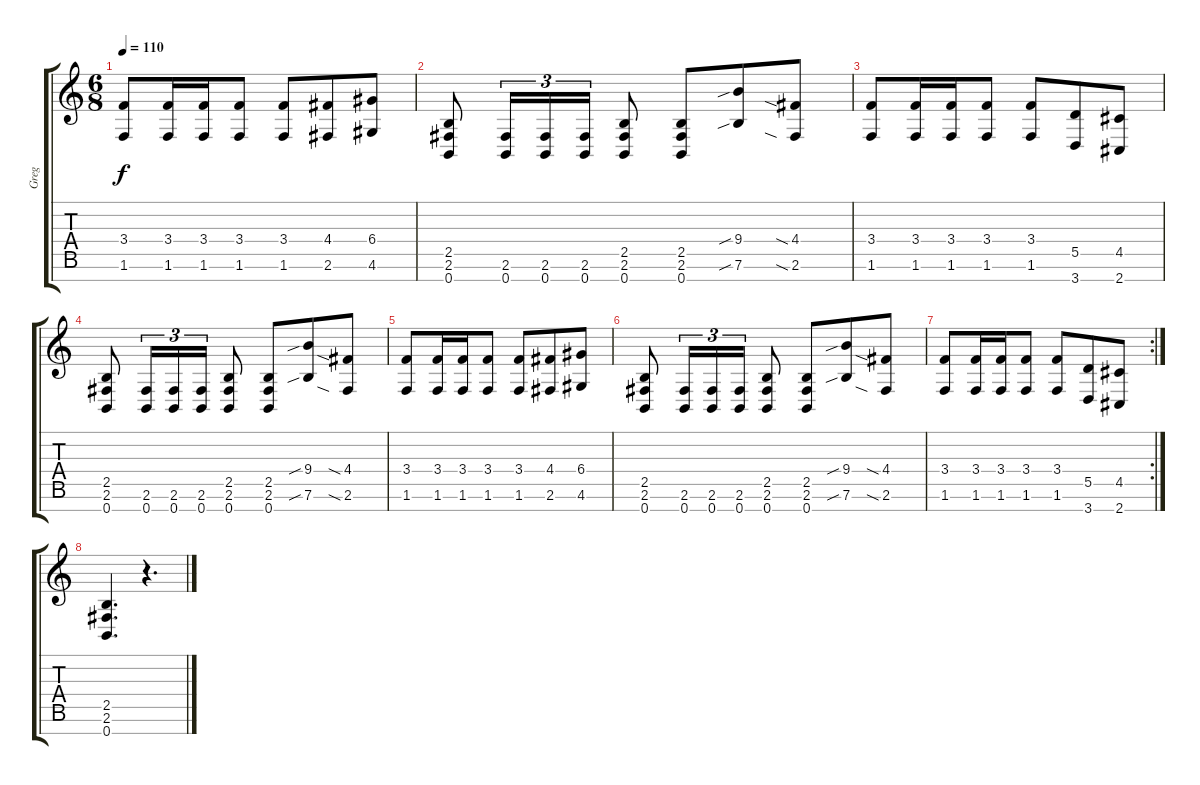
\track ("Greg" "Greg") {instrument distortionguitar}
\staff {score tabs}
\tuning (E4 B3 G3 D3 A2 E2 B1) {hide}
\ts (6 8)
\tempo 110
\clef g2
\ks c
(3.4 1.6).8{dy f} (3.4 1.6).16 (3.4 1.6).16 (3.4 1.6).8 (3.4 1.6).8 (4.4 2.6).8 (6.4 4.6).8 |
(2.5 2.6 0.7).8 (2.6 0.7).16{tu (3 2)} (2.6 0.7).16{tu (3 2)} (2.6 0.7).16{tu (3 2)} (2.5 2.6 0.7).8 (2.5 2.6 0.7).8 (9.4{sib} 7.6{sib}).8 (4.4{sia} 2.6{sia}).8 |
(3.4 1.6).8 (3.4 1.6).16 (3.4 1.6).16 (3.4 1.6).8 (3.4 1.6).8 (5.5 3.7).8 (4.5 2.7).8 |
(2.5 2.6 0.7).8 (2.6 0.7).16{tu (3 2)} (2.6 0.7).16{tu (3 2)} (2.6 0.7).16{tu (3 2)} (2.5 2.6 0.7).8 (2.5 2.6 0.7).8 (9.4{sib} 7.6{sib}).8 (4.4{sia} 2.6{sia}).8 |
(3.4 1.6).8 (3.4 1.6).16 (3.4 1.6).16 (3.4 1.6).8 (3.4 1.6).8 (4.4 2.6).8 (6.4 4.6).8 |
(2.5 2.6 0.7).8 (2.6 0.7).16{tu (3 2)} (2.6 0.7).16{tu (3 2)} (2.6 0.7).16{tu (3 2)} (2.5 2.6 0.7).8 (2.5 2.6 0.7).8 (9.4{sib} 7.6{sib}).8 (4.4{sia} 2.6{sia}).8 |
\rc 2
(3.4 1.6).8 (3.4 1.6).16 (3.4 1.6).16 (3.4 1.6).8 (3.4 1.6).8 (5.5 3.7).8 (4.5 2.7).8 |
(2.5 2.6 0.7).4{d} r.4{d}
